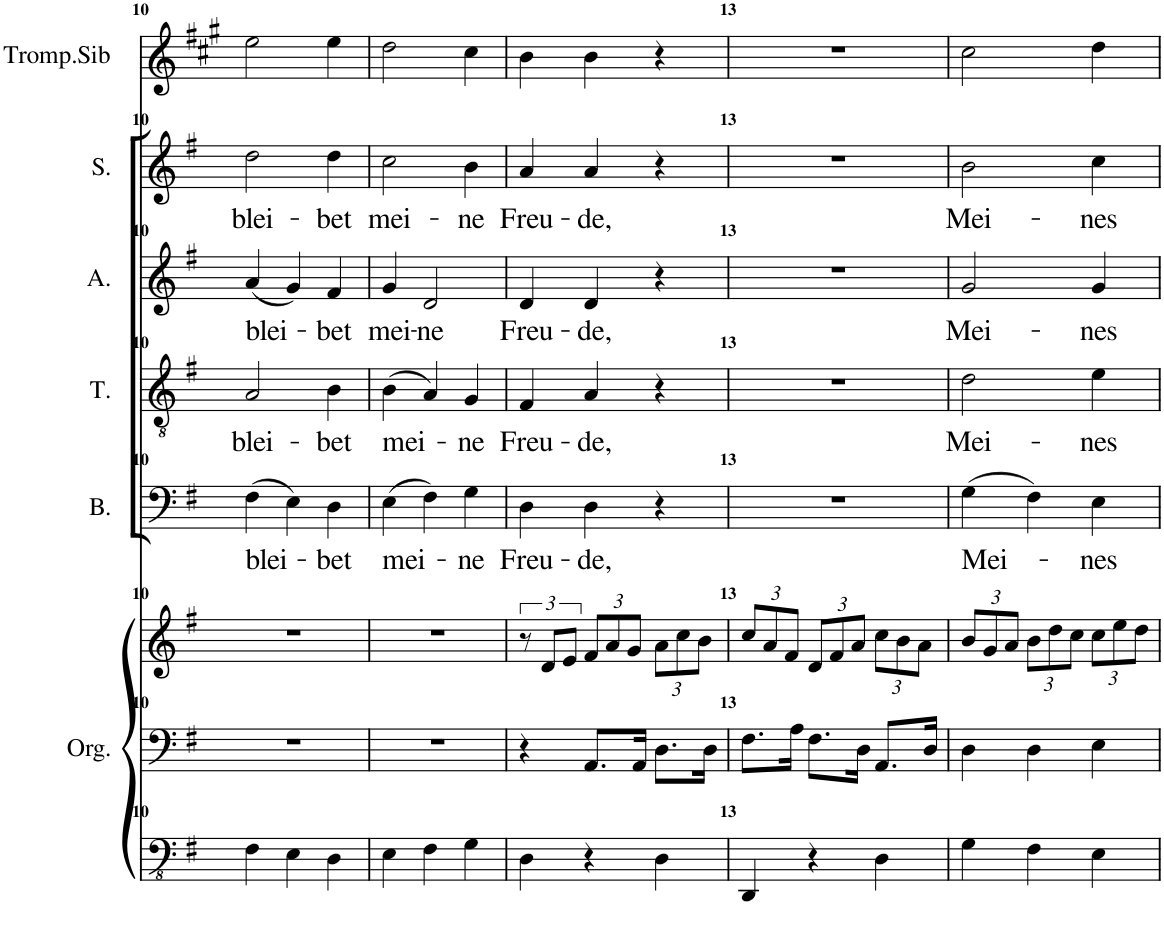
**kern	**kern	**kern	**kern	**text	**kern	**text	**kern	**text	**kern	**text	**kern
*part6	*part6	*part6	*part5	*part5	*part4	*part4	*part3	*part3	*part2	*part2	*part1
*staff8	*staff7	*staff6	*staff5	*staff5	*staff4	*staff4	*staff3	*staff3	*staff2	*staff2	*staff1
*I"Orgue à tuyaux	*	*	*I"Bass	*	*I"Ténor	*	*I"Alto	*	*I"Soprano	*	*I"Trompette Sib
*I'Org.	*	*	*I'B.	*	*I'T.	*	*I'A.	*	*I'S.	*	*I'Tromp.Sib
!!LO:PB:g=z
*clefFv4	*clefF4	*clefG2	*clefF4	*	*clefGv2	*	*clefG2	*	*clefG2	*	*clefG2
*	*	*	*	*	*	*	*	*	*	*	*Trd1c2
*k[f#]	*k[f#]	*k[f#]	*k[f#]	*	*k[f#]	*	*k[f#]	*	*k[f#]	*	*k[f#c#g#]
*M3/4	*M3/4	*M3/4	*M3/4	*	*M3/4	*	*M3/4	*	*M3/4	*	*M3/4
=10	=10	=10	=10	=10	=10	=10	=10	=10	=10	=10	=10
!	!	!	!	!LO:LY:b	!	!LO:LY:b	!	!LO:LY:b	!	!LO:LY:b	!
4FF#\	2.r	2.r	(4F#\	blei-	2A/	blei-	(4a/	blei-	2dd\	blei-	2ee\
4EE\	.	.	4E\)	.	.	.	4g/)	.	.	.	.
!	!	!	!	!LO:LY:b	!	!LO:LY:b	!	!LO:LY:b	!	!LO:LY:b	!
4DD\	.	.	4D\	-bet	4B\	-bet	4f#/	-bet	4dd\	-bet	4ee\
=11	=11	=11	=11	=11	=11	=11	=11	=11	=11	=11	=11
!	!	!	!	!LO:LY:b	!	!LO:LY:b	!	!LO:LY:b	!	!LO:LY:b	!
4EE\	2.r	2.r	(4E\	mei-	(4B\	mei-	4g/	mei-	2cc\	mei-	2dd\
!	!	!	!	!	!	!	!	!LO:LY:b	!	!	!
4FF#\	.	.	4F#\)	.	4A/)	.	2d/	-ne	.	.	.
!	!	!	!	!LO:LY:b	!	!LO:LY:b	!	!	!	!LO:LY:b	!
4GG\	.	.	4G\	-ne	4G/	-ne	.	.	4b\	-ne	4cc#\
=12	=12	=12	=12	=12	=12	=12	=12	=12	=12	=12	=12
!	!	!	!	!LO:LY:b	!	!LO:LY:b	!	!LO:LY:b	!	!LO:LY:b	!
4DD\	4r	12r	4D\	Freu-	4F#/	Freu-	4d/	Freu-	4a/	Freu-	4b\
.	.	12d/L	.	.	.	.	.	.	.	.	.
.	.	12e/J	.	.	.	.	.	.	.	.	.
*	*	*Xbrackettup	*	*	*	*	*	*	*	*	*
!	!	!	!	!LO:LY:b	!	!LO:LY:b	!	!LO:LY:b	!	!LO:LY:b	!
4r	8.AA/L	12f#/L	4D\	-de,	4A/	-de,	4d/	-de,	4a/	-de,	4b\
.	.	12a/	.	.	.	.	.	.	.	.	.
.	.	12g/J	.	.	.	.	.	.	.	.	.
.	16AA/Jk	.	.	.	.	.	.	.	.	.	.
4DD\	8.D\L	12a\L	4r	.	4r	.	4r	.	4r	.	4r
.	.	12cc\	.	.	.	.	.	.	.	.	.
.	.	12b\J	.	.	.	.	.	.	.	.	.
.	16D\Jk	.	.	.	.	.	.	.	.	.	.
=13	=13	=13	=13	=13	=13	=13	=13	=13	=13	=13	=13
4DDD/	8.F#\L	12cc/L	2.r	.	2.r	.	2.r	.	2.r	.	2.r
.	.	12a/	.	.	.	.	.	.	.	.	.
.	.	12f#/J	.	.	.	.	.	.	.	.	.
.	16A\Jk	.	.	.	.	.	.	.	.	.	.
4r	8.F#\L	12d/L	.	.	.	.	.	.	.	.	.
.	.	12f#/	.	.	.	.	.	.	.	.	.
.	.	12a/J	.	.	.	.	.	.	.	.	.
.	16D\Jk	.	.	.	.	.	.	.	.	.	.
4DD\	8.AA/L	12cc\L	.	.	.	.	.	.	.	.	.
.	.	12b\	.	.	.	.	.	.	.	.	.
.	.	12a\J	.	.	.	.	.	.	.	.	.
.	16D/Jk	.	.	.	.	.	.	.	.	.	.
=14	=14	=14	=14	=14	=14	=14	=14	=14	=14	=14	=14
!	!	!	!	!LO:LY:b	!	!LO:LY:b	!	!LO:LY:b	!	!LO:LY:b	!
4GG\	4D\	12b/L	(4G\	Mei-	2d\	Mei-	2g/	Mei-	2b\	Mei-	2cc#\
.	.	12g/	.	.	.	.	.	.	.	.	.
.	.	12a/J	.	.	.	.	.	.	.	.	.
4FF#\	4D\	12b\L	4F#\)	.	.	.	.	.	.	.	.
.	.	12dd\	.	.	.	.	.	.	.	.	.
.	.	12cc\J	.	.	.	.	.	.	.	.	.
!	!	!	!	!LO:LY:b	!	!LO:LY:b	!	!LO:LY:b	!	!LO:LY:b	!
4EE\	4E\	12cc\L	4E\	-nes	4e\	-nes	4g/	-nes	4cc\	-nes	4dd\
.	.	12ee\	.	.	.	.	.	.	.	.	.
.	.	12dd\J	.	.	.	.	.	.	.	.	.
=	=	=	=	=	=	=	=	=	=	=	=
*-	*-	*-	*-	*-	*-	*-	*-	*-	*-	*-	*-
